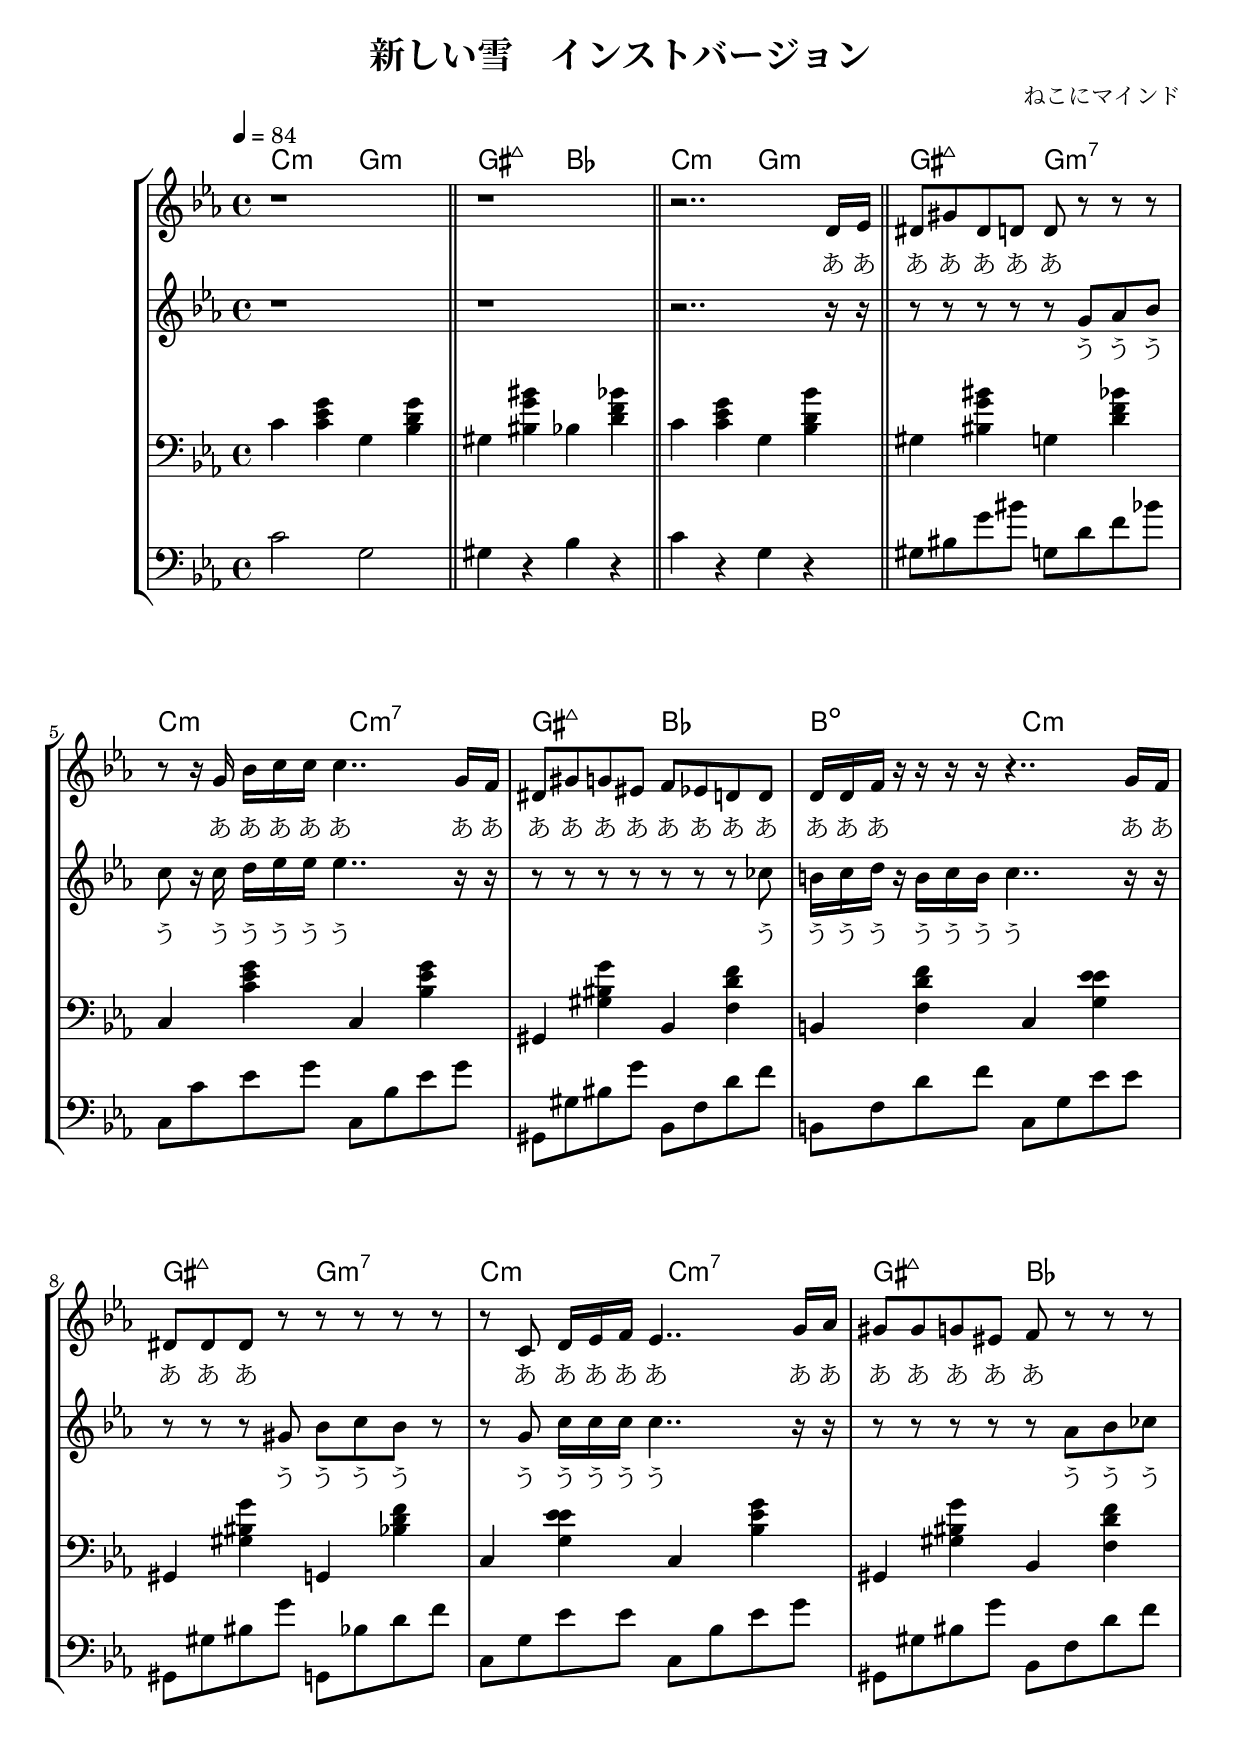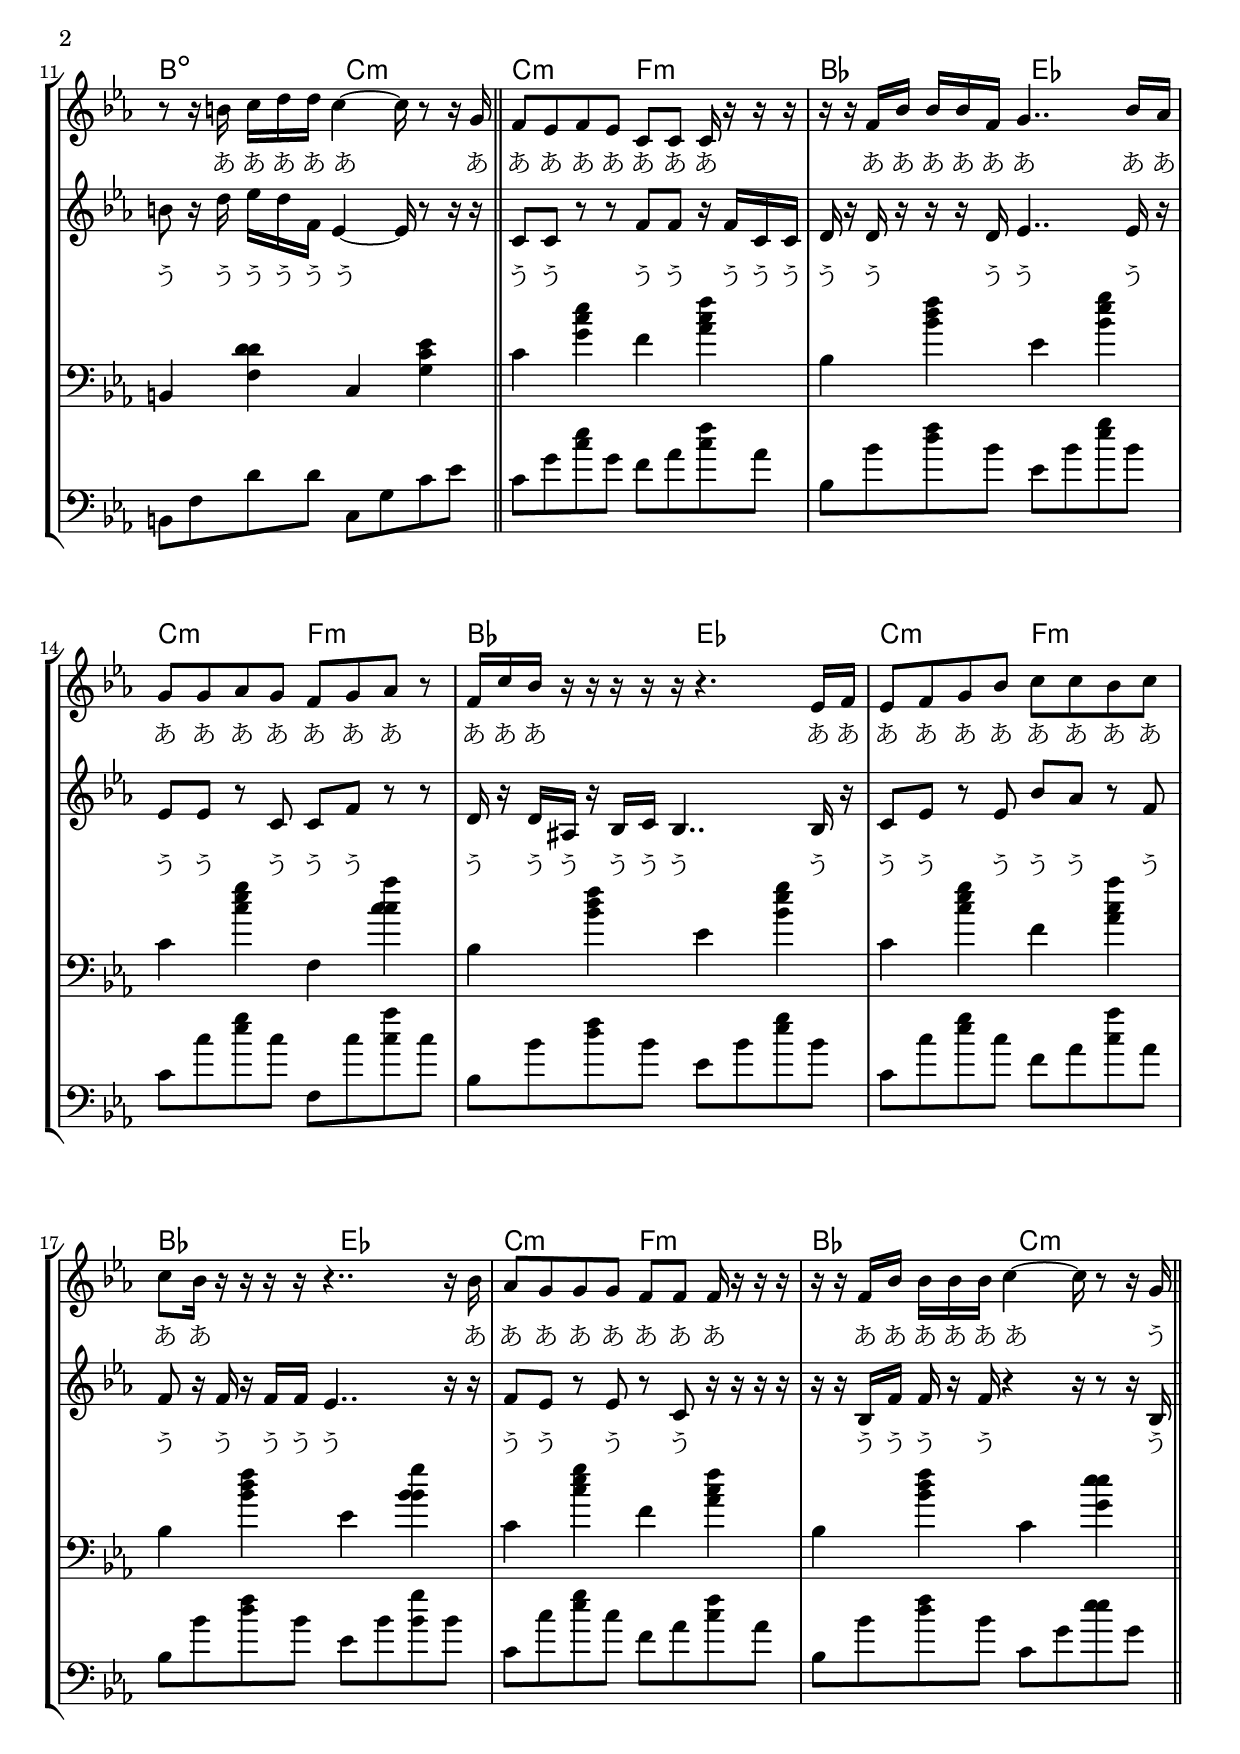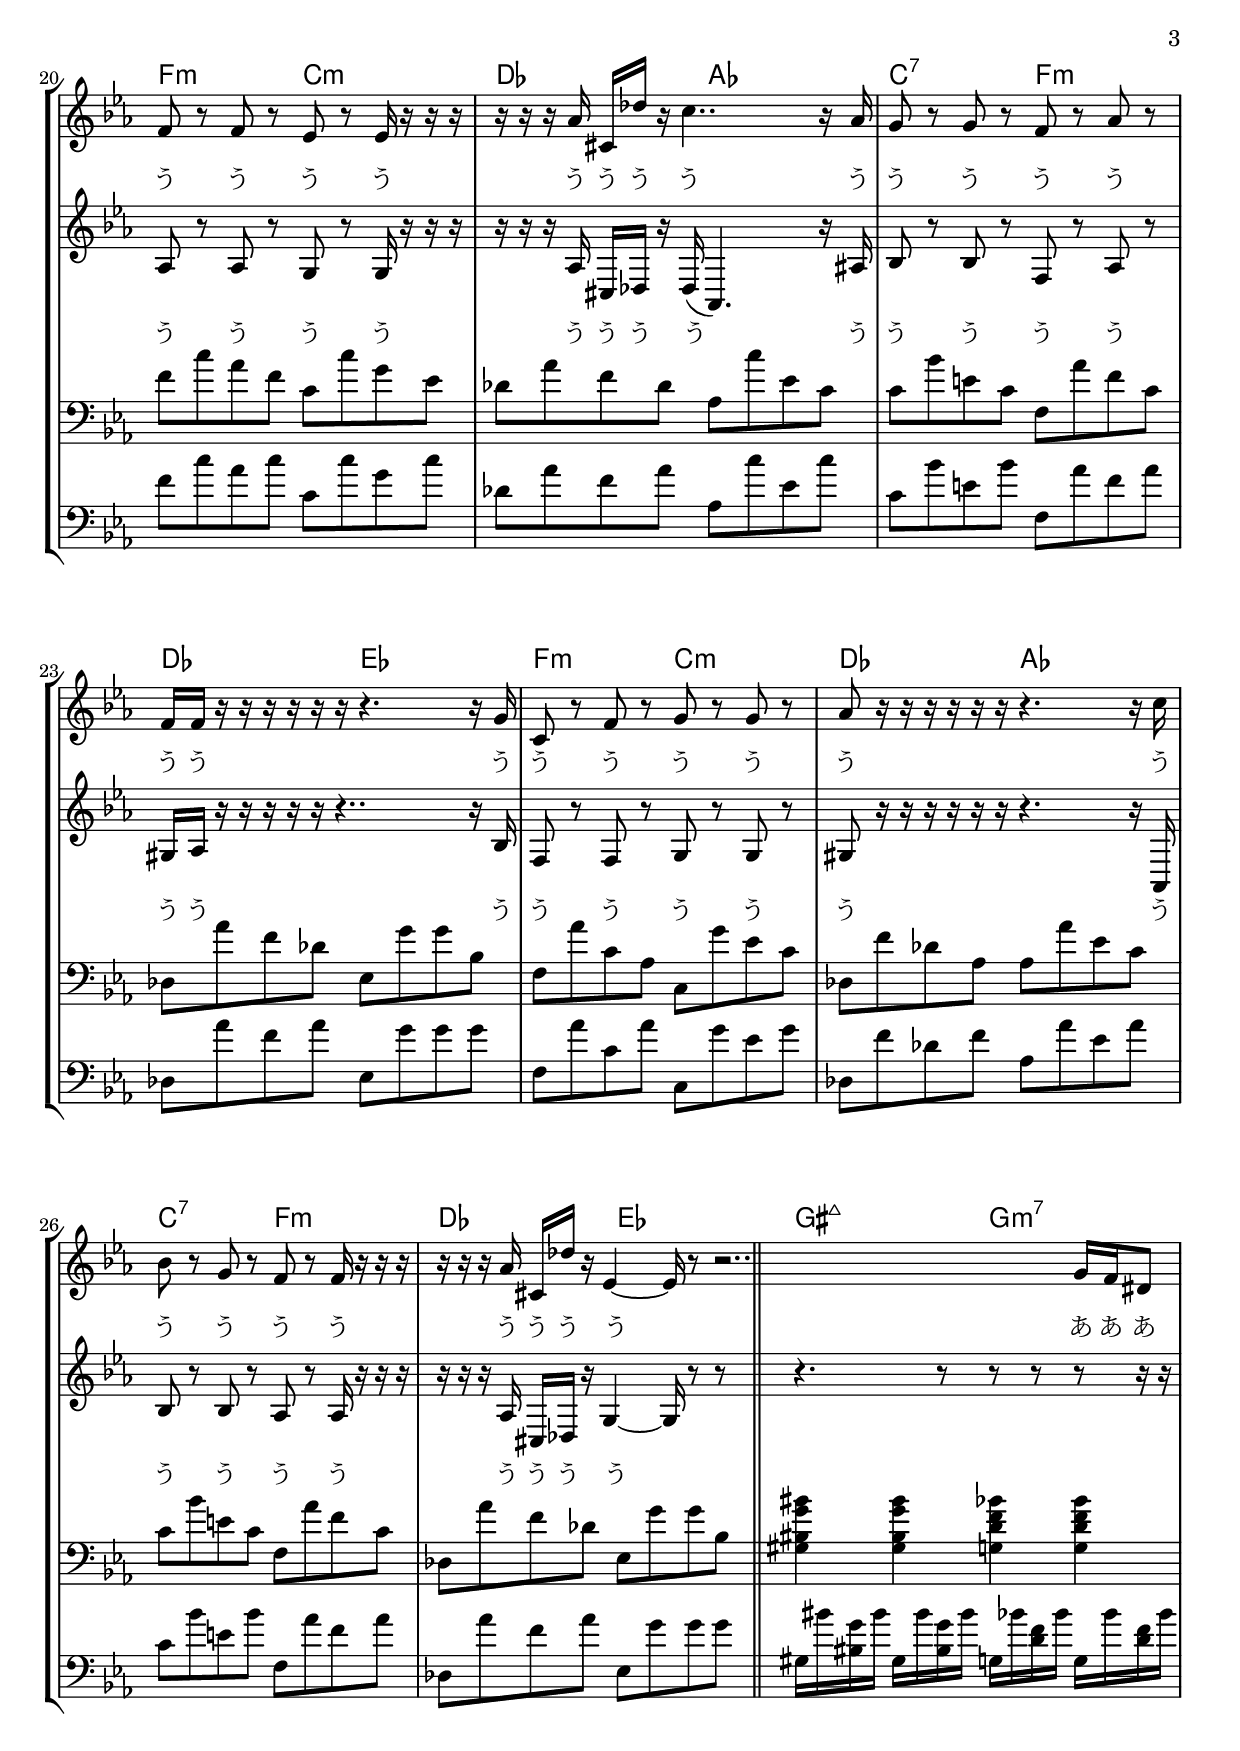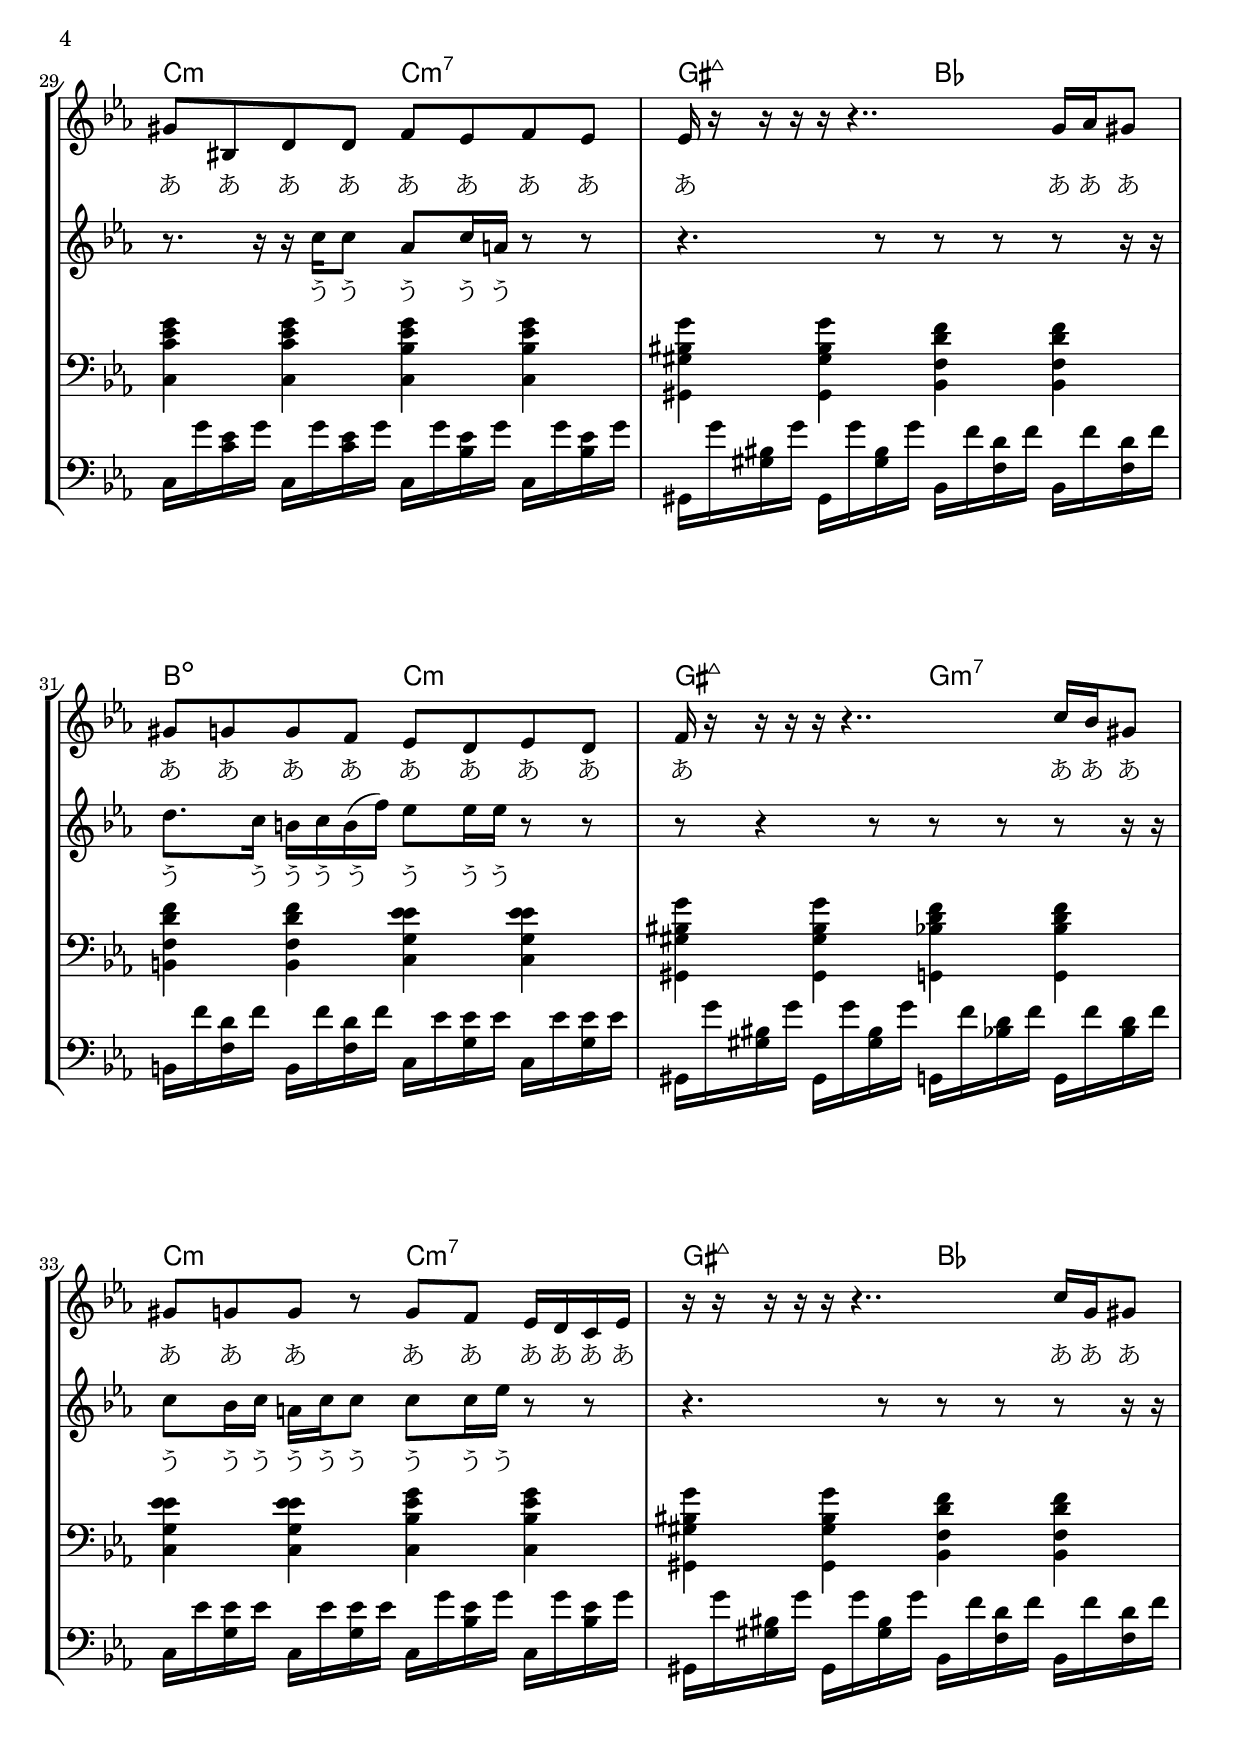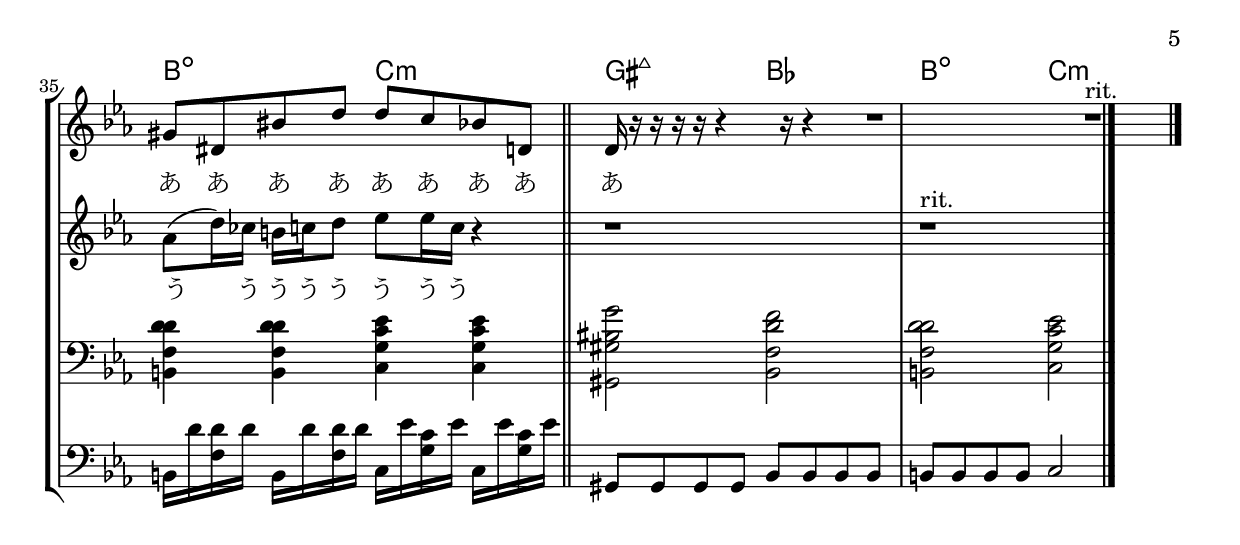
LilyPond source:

\version "2.12.1"

\header {
	title = \markup {新しい雪　インストバージョン}
	composer = \markup \center-column {ねこにマインド}
}

harmony = \chordmode {
	c2:m g:m 

	gis:maj7 bes 

	c:m g:m 

	gis:maj7 g:min7 c:m c:min7 gis:maj7 bes b:dim c:m gis:maj7 g:min7 c:m c:min7 gis:maj7 bes b:dim c:m 

	c:m f:m bes es c:m f:m bes es c:m f:m bes es c:m f:m bes c:m 

	f:m c:m des as c:7 f:m des es f:m c:m des as c:7 f:m des es 

	gis:maj7 g:min7 c:m c:min7 gis:maj7 bes b:dim c:m gis:maj7 g:min7 c:m c:min7 gis:maj7 bes b:dim c:m 

	gis:maj7 bes b:dim c:m 
}

melody = {
	\key es \major
	\tempo 4 = 84
	r1   
	r1   
	r2.. 
	\set Staff.midiInstrument = #"Acoustic grand"
	\set Staff.midiMinimumVolume = #0.7
	\set Staff.midiMaximumVolume = #0.9
	d'16  es'16 
	dis'8  gis'8  dis'8  d'8  d'8  r8  r8  r8 
	r8  r16  g'16  bes'16  c''16  c''16  c''4..  g'16  f'16 
	dis'8  gis'8  g'8  eis'8  f'8  es'8  d'8  d'8 
	d'16  d'16  f'16  r16  r16  r16  r16  r4..  g'16  f'16 
	dis'8  dis'8  dis'8  r8  r8  r8  r8  r8 
	r8  c'8  d'16  es'16  f'16  es'4..  g'16  as'16 
	gis'8  gis'8  g'8  eis'8  f'8  r8  r8  r8 
	r8  r16  b'16  c''16  d''16  d''16  c''4~c''16  	r8 	\set Staff.midiInstrument = #"Acoustic grand"
	\set Staff.midiMinimumVolume = #0.7
	\set Staff.midiMaximumVolume = #0.9
	r16  g'16 
	f'8  es'8  f'8  es'8  c'8  c'8  c'16  r16  r16  r16 
	r16  r16  f'16  bes'16  bes'16  bes'16  f'16  g'4..  bes'16  as'16 
	g'8  g'8  as'8  g'8  f'8  g'8  as'8  r8 
	f'16  c''16  bes'16  r16  r16  r16  r16  r16  r4.  es'16  f'16 
	es'8  f'8  g'8  bes'8  c''8  c''8  bes'8  c''8 
	c''8  bes'16  r16  r16  r16  r16  r4..  r16  bes'16 
	as'8  g'8  g'8  g'8  f'8  f'8  f'16  r16  r16  r16 
	r16  r16  f'16  bes'16  bes'16  bes'16  bes'16  c''4~c''16  	r8 	\set Staff.midiInstrument = #"Blown Bottle"
	\set Staff.midiMinimumVolume = #0.7
	\set Staff.midiMaximumVolume = #0.9
	r16  g'16 
	f'8  r8  f'8  r8  es'8  r8  es'16  r16  r16  r16 
	r16  r16  r16  as'16  cis'16  des''16  r16  c''4..  r16  as'16 
	g'8  r8  g'8  r8  f'8  r8  as'8  r8 
	f'16  f'16  r16  r16  r16  r16  r16  r16  r4.  r16  g'16 
	c'8  r8  f'8  r8  g'8  r8  g'8  r8 
	as'8  r16  r16  r16  r16  r16  r16  r4.  r16  c''16 
	bes'8  r8  g'8  r8  f'8  r8  f'16  r16  r16  r16 
	r16  r16  r16  as'16  cis'16  des''16  r16  es'4~es'16  	r8 	\set Staff.midiInstrument = #"Acoustic grand"
	\set Staff.midiMinimumVolume = #0.7
	\set Staff.midiMaximumVolume = #0.9
	r2.. g'16  f'16 
	dis'8  gis'8  bis8  d'8  d'8  f'8  es'8  f'8 
	es'8  es'16  r16  r16  r16  r16  r4..  g'16  as'16 
	gis'8  gis'8  g'8  g'8  f'8  es'8  d'8  es'8 
	d'8  f'16  r16  r16  r16  r16  r4..  c''16  bes'16 
	gis'8  gis'8  g'8  g'8  r8  g'8  f'8  es'16  d'16 
	c'16  es'16  r16  r16  r16  r16  r16  r4..  c''16  g'16 
	gis'8  gis'8  dis'8  bis'8  d''8  d''8  c''8  bes'8 
	d'8  d'16  r16  r16  r16  r16  r4 r16  	r4 	r1 | r1^"rit." \bar "|."
}

words = \lyricmode {
	
	
	
	あ  あ  あ  あ  あ  あ  あ  あ  あ  あ  あ  あ  あ  あ  あ  あ  あ  あ  あ  あ  あ  あ  あ  あ  あ  あ  あ  あ  あ  あ  あ  あ  あ  あ  あ  あ  あ  あ  あ  あ  あ  あ  あ  あ  あ  あ  あ  
	あ  あ  あ  あ  あ  あ  あ  あ  あ  あ  あ  あ  あ  あ  あ  あ  あ  あ  あ  あ  あ  あ  あ  あ  あ  あ  あ  あ  あ  あ  あ  あ  あ  あ  あ  あ  あ  あ  あ  あ  あ  あ  あ  あ  あ  あ  あ  あ  あ  あ  あ  あ  
	う  う  う  う  う  う  う  う  う  う  う  う  う  う  う  う  う  う  う  う  う  う  う  う  う  う  う  う  う  う  う  
	あ  あ  あ  あ  あ  あ  あ  あ  あ  あ  あ  あ  あ  あ  あ  あ  あ  あ  あ  あ  あ  あ  あ  あ  あ  あ  あ  あ  あ  あ  あ  あ  あ  あ  あ  あ  あ  あ  あ  あ  あ  あ  あ  あ  あ  あ  あ  あ  
	
}

secondmelody = {
	\key es \major
	\tempo 4 = 84
	r1   
	r1   
	r2.. 
	\set Staff.midiInstrument = #"Pad 3 (polysynth)"
	\set Staff.midiMinimumVolume = #0.7
	\set Staff.midiMaximumVolume = #0.9
	r16  r16 
	r8  r8  r8  r8  r8  g'8  as'8  bes'8 
	c''8  r16  c''16  d''16  es''16  es''16  es''4..  r16  r16 
	r8  r8  r8  r8  r8  r8  r8  ces''8 
	b'16  c''16  d''16  r16  b'16  c''16  b'16  c''4..  r16  r16 
	r8  r8  r8  gis'8  bes'8  c''8  bes'8  r8 
	r8  g'8  c''16  c''16  c''16  c''4..  r16  r16 
	r8  r8  r8  r8  r8  as'8  bes'8  ces''8 
	b'8  r16  d''16  es''16  d''16  f'16  es'4~es'16  	r8 	\set Staff.midiInstrument = #"Synth Voice"
	\set Staff.midiMinimumVolume = #0.7
	\set Staff.midiMaximumVolume = #0.9
	r16  r16 
	c'8  c'8  r8  r8  f'8  f'8  r16  f'16  c'16  c'16 
	d'16  r16  d'16  r16  r16  r16  d'16  es'4..  es'16  r16 
	es'8  es'8  r8  c'8  c'8  f'8  r8  r8 
	d'16  r16  d'16  ais16  r16  bes16  c'16  bes4..  bes16  r16 
	c'8  es'8  r8  es'8  bes'8  as'8  r8  f'8 
	f'8  r16  f'16  r16  f'16  f'16  es'4..  r16  r16 
	f'8  es'8  r8  es'8  r8  c'8  r16  r16  r16  r16 
	r16  r16  bes16  f'16  f'16  r16  f'16  r4 r16  	r8 	\set Staff.midiInstrument = #"Acoustic Bass"
	\set Staff.midiMinimumVolume = #0.7
	\set Staff.midiMaximumVolume = #0.9
	r16  bes16 
	as8  r8  as8  r8  g8  r8  g16  r16  r16  r16 
	r16  r16  r16  as16  cis16  des16  r16  des16  (as,4.)  r16  ais16 
	bes8  r8  bes8  r8  f8  r8  as8  r8 
	gis16  as16  r16  r16  r16  r16  r16  r4..  r16  bes16 
	f8  r8  f8  r8  g8  r8  g8  r8 
	gis8  r16  r16  r16  r16  r16  r16  r4.  r16  as,16 
	bes8  r8  bes8  r8  as8  r8  as16  r16  r16  r16 
	r16  r16  r16  as16  cis16  des16  r16  g4~g16  	\set Staff.midiInstrument = #"Synthstrings 2"
	\set Staff.midiMinimumVolume = #0.7
	\set Staff.midiMaximumVolume = #0.9
	r8  r8 
	r4.  r8  r8  r8  r8  r16  r16 
	r8.  r16  r16  c''16  c''8  as'8  c''16  a'16  r8  r8 
	r4.  r8  r8  r8  r8  r16  r16 
	d''8.  c''16  b'16  c''16  b'16  (f''16)  es''8  es''16  es''16  r8  r8 
	r8  r4  r8  r8  r8  r8  r16  r16 
	c''8  bes'16  c''16  a'16  c''16  c''8  c''8  c''16  es''16  r8  r8 
	r4.  r8  r8  r8  r8  r16  r16 
	as'8  (d''16)  ces''16  b'16  c''16  d''8  es''8  es''16  c''16  	r4 	r1 | r1^"rit." \bar "|."
}

secondwords = \lyricmode {
	
	
	
	う  う  う  う  う  う  う  う  う  う  う  う  う  う  う  う  う  う  う  う  う  う  う  う  う  う  う  う  う  う  う  う  う  う  う  
	う  う  う  う  う  う  う  う  う  う  う  う  う  う  う  う  う  う  う  う  う  う  う  う  う  う  う  う  う  う  う  う  う  う  う  う  う  う  う  う  う  う  う  
	う  う  う  う  う  う  う  う  う  う  う  う  う  う  う  う  う  う  う  う  う  う  う  う  う  う  う  う  う  う  う  
	う  う  う  う  う  う  う  う  う  う  う  う  う  う  う  う  う  う  う  う  う  う  う  う  う  う  う  う  う  う  
	
}

tempochange = {
	\tempo 4 = 84
	r1 \bar "||"
	\tempo 4 = 84
	r1 \bar "||"
	\tempo 4 = 84
	r1 \bar "||"
	\tempo 4 = 84
	r1 | r1 | r1 | r1 | r1 | r1 | r1 | r1 \bar "||"
	\tempo 4 = 84
	r1 | r1 | r1 | r1 | r1 | r1 | r1 | r1 \bar "||"
	\tempo 4 = 84
	r1 | r1 | r1 | r1 | r1 | r1 | r1 | r1 \bar "||"
	\tempo 4 = 84
	r1 | r1 | r1 | r1 | r1 | r1 | r1 | r1 \bar "||"
	\tempo 4 = 84
	r1 | \tempo 4 = 63 r2 \tempo 4 = 56 r2 \bar "|."
}

mainacc = {
	\clef bass
	\set Staff.midiInstrument = #"Acoustic grand"
	\set Staff.midiMinimumVolume = #0.3
	\set Staff.midiMaximumVolume = #0.6
	\key es \major
	\tempo 4 = 84
	c'4 <c' es' g'>4
	g4 <bes d' g'>4
	\bar "||"

	\set Staff.midiInstrument = #"Acoustic grand"
	\set Staff.midiMinimumVolume = #0.3
	\set Staff.midiMaximumVolume = #0.6
	gis4 <bis g' bis'>4
	bes4 <d' f' bes'>4
	\bar "||"

	\set Staff.midiInstrument = #"Acoustic grand"
	\set Staff.midiMinimumVolume = #0.3
	\set Staff.midiMaximumVolume = #0.6
	c'4 <c' es' g'>4
	g4 <bes d' bes'>4
	\bar "||"

	\set Staff.midiInstrument = #"Acoustic grand"
	\set Staff.midiMinimumVolume = #0.3
	\set Staff.midiMaximumVolume = #0.6
	gis4 <bis g' bis'>4
	g4 <d' f' bes'>4
	c4 <c' es' g'>4
	c4 <bes es' g'>4
	gis,4 <gis bis g'>4
	bes,4 <f d' f'>4
	b,4 <f d' f'>4
	c4 <g es' es'>4
	gis,4 <gis bis g'>4
	g,4 <bes d' f'>4
	c4 <g es' es'>4
	c4 <bes es' g'>4
	gis,4 <gis bis g'>4
	bes,4 <f d' f'>4
	b,4 <f d' d'>4
	c4 <g c' es'>4
	\bar "||"

	\set Staff.midiInstrument = #"Acoustic grand"
	\set Staff.midiMinimumVolume = #0.3
	\set Staff.midiMaximumVolume = #0.6
	c'4 <g' c'' es''>4
	f'4 <as' c'' f''>4
	bes4 <bes' d'' f''>4
	es'4 <bes' es'' g''>4
	c'4 <c'' es'' g''>4
	f4 <c'' c'' as''>4
	bes4 <bes' d'' f''>4
	es'4 <bes' es'' g''>4
	c'4 <c'' es'' g''>4
	f'4 <as' c'' as''>4
	bes4 <bes' d'' f''>4
	es'4 <bes' bes' g''>4
	c'4 <c'' es'' g''>4
	f'4 <as' c'' f''>4
	bes4 <bes' d'' f''>4
	c'4 <g' es'' es''>4
	\bar "||"

	\set Staff.midiInstrument = #"Acoustic grand"
	\set Staff.midiMinimumVolume = #0.3
	\set Staff.midiMaximumVolume = #0.6
	f'8 c'' as' f'
	c'8 c'' g' es'
	des'8 as' f' des'
	as8 c'' es' c'
	c'8 bes' e' c'
	f8 as' f' c'
	des8 as' f' des'
	es8 g' g' bes
	f8 as' c' as
	c8 g' es' c'
	des8 f' des' as
	as8 as' es' c'
	c'8 bes' e' c'
	f8 as' f' c'
	des8 as' f' des'
	es8 g' g' bes
	\bar "||"

	\set Staff.midiInstrument = #"Acoustic grand"
	\set Staff.midiMinimumVolume = #0.3
	\set Staff.midiMaximumVolume = #0.6
	<gis bis g' bis'>4 <gis bis g' bis'>4
	<g d' f' bes'>4 <g d' f' bes'>4
	<c c' es' g'>4 <c c' es' g'>4
	<c bes es' g'>4 <c bes es' g'>4
	<gis, gis bis g'>4 <gis, gis bis g'>4
	<bes, f d' f'>4 <bes, f d' f'>4
	<b, f d' f'>4 <b, f d' f'>4
	<c g es' es'>4 <c g es' es'>4
	<gis, gis bis g'>4 <gis, gis bis g'>4
	<g, bes d' f'>4 <g, bes d' f'>4
	<c g es' es'>4 <c g es' es'>4
	<c bes es' g'>4 <c bes es' g'>4
	<gis, gis bis g'>4 <gis, gis bis g'>4
	<bes, f d' f'>4 <bes, f d' f'>4
	<b, f d' d'>4 <b, f d' d'>4
	<c g c' es'>4 <c g c' es'>4
	\bar "||"

	\set Staff.midiInstrument = #"Acoustic grand"
	\set Staff.midiMinimumVolume = #0.3
	\set Staff.midiMaximumVolume = #0.6
	<gis, gis bis g'>2
	<bes, f d' f'>2
	<b, f d' d'>2
	<c g c' es'>2
	\bar "|."
}

subacc = {
	\clef bass
	\set Staff.midiInstrument = #"Synth Drum"
	\set Staff.midiMinimumVolume = #0.3
	\set Staff.midiMaximumVolume = #0.6
	\key es \major
	\tempo 4 = 84
	c'2
	~g2
	\bar "||"

	\set Staff.midiInstrument = #"Vibraphone"
	\set Staff.midiMinimumVolume = #0.3
	\set Staff.midiMaximumVolume = #0.6
	gis4 r4
	bes4 r4
	\bar "||"

	\set Staff.midiInstrument = #"Vibraphone"
	\set Staff.midiMinimumVolume = #0.3
	\set Staff.midiMaximumVolume = #0.6
	c'4 r4
	g4 r4
	\bar "||"

	\set Staff.midiInstrument = #"Pad 7 (halo)"
	\set Staff.midiMinimumVolume = #0.3
	\set Staff.midiMaximumVolume = #0.6
	gis8 bis8 g'8 bis'8
	g8 d'8 f'8 bes'8
	c8 c'8 es'8 g'8
	c8 bes8 es'8 g'8
	gis,8 gis8 bis8 g'8
	bes,8 f8 d'8 f'8
	b,8 f8 d'8 f'8
	c8 g8 es'8 es'8
	gis,8 gis8 bis8 g'8
	g,8 bes8 d'8 f'8
	c8 g8 es'8 es'8
	c8 bes8 es'8 g'8
	gis,8 gis8 bis8 g'8
	bes,8 f8 d'8 f'8
	b,8 f8 d'8 d'8
	c8 g8 c'8 es'8
	\bar "||"

	\set Staff.midiInstrument = #"Pad 4 (choir)"
	\set Staff.midiMinimumVolume = #0.3
	\set Staff.midiMaximumVolume = #0.6
	c'8 g' <c'' es''> g'
	f'8 as' <c'' f''> as'
	bes8 bes' <d'' f''> bes'
	es'8 bes' <es'' g''> bes'
	c'8 c'' <es'' g''> c''
	f8 c'' <c'' as''> c''
	bes8 bes' <d'' f''> bes'
	es'8 bes' <es'' g''> bes'
	c'8 c'' <es'' g''> c''
	f'8 as' <c'' as''> as'
	bes8 bes' <d'' f''> bes'
	es'8 bes' <bes' g''> bes'
	c'8 c'' <es'' g''> c''
	f'8 as' <c'' f''> as'
	bes8 bes' <d'' f''> bes'
	c'8 g' <es'' es''> g'
	\bar "||"

	\set Staff.midiInstrument = #"Acoustic grand"
	\set Staff.midiMinimumVolume = #0.3
	\set Staff.midiMaximumVolume = #0.6
	f'8 c'' as' c''
	c'8 c'' g' c''
	des'8 as' f' as'
	as8 c'' es' c''
	c'8 bes' e' bes'
	f8 as' f' as'
	des8 as' f' as'
	es8 g' g' g'
	f8 as' c' as'
	c8 g' es' g'
	des8 f' des' f'
	as8 as' es' as'
	c'8 bes' e' bes'
	f8 as' f' as'
	des8 as' f' as'
	es8 g' g' g'
	\bar "||"

	\set Staff.midiInstrument = #"Pad 1 (new age)"
	\set Staff.midiMinimumVolume = #0.3
	\set Staff.midiMaximumVolume = #0.6
	gis16 bis' <bis g'> bis' gis bis' <bis g'> bis'
	g16 bes' <d' f'> bes' g bes' <d' f'> bes'
	c16 g' <c' es'> g' c g' <c' es'> g'
	c16 g' <bes es'> g' c g' <bes es'> g'
	gis,16 g' <gis bis> g' gis, g' <gis bis> g'
	bes,16 f' <f d'> f' bes, f' <f d'> f'
	b,16 f' <f d'> f' b, f' <f d'> f'
	c16 es' <g es'> es' c es' <g es'> es'
	gis,16 g' <gis bis> g' gis, g' <gis bis> g'
	g,16 f' <bes d'> f' g, f' <bes d'> f'
	c16 es' <g es'> es' c es' <g es'> es'
	c16 g' <bes es'> g' c g' <bes es'> g'
	gis,16 g' <gis bis> g' gis, g' <gis bis> g'
	bes,16 f' <f d'> f' bes, f' <f d'> f'
	b,16 d' <f d'> d' b, d' <f d'> d'
	c16 es' <g c'> es' c es' <g c'> es'
	\bar "||"

	\set Staff.midiInstrument = #"Pad 3 (polysynth)"
	\set Staff.midiMinimumVolume = #0.3
	\set Staff.midiMaximumVolume = #0.6
	gis,8 gis,8 gis,8 gis,8
	bes,8 bes,8 bes,8 bes,8
	b,8 b,8 b,8 b,8
	c2
	\bar "|."
}

percA = {
	\drummode {
	r1 \bar "||"
	r1 \bar "||"
	r1 \bar "||"
	r1 |r1 |r1 |r1 |r1 |r1 |r1 |r1 \bar "||"
	r1  |r1  |r1  |r1  |r1  |r1  |r1  |r2 r8 hho4 hho8  \bar "||"
	r1 |r1 |r1 |r1 |r1 |r1 |r1 |r1 \bar "||"
	cymr4 cymr4 cymr4 cymr4  |cymr4 cymr8 cymr16 cymr16 cymr4 cymr4  |cymr4 cymr4 cymr4 cymr4  |cymr4 cymr2.  |cymr4 cymr4 cymr4 cymr4  |cymr4 cymr8 cymr16 cymr16 cymr4 cymr4  |cymr4 cymr4 cymr4 cymr4  |cymr4 cymr2.  \bar "||"
	r1  |r2 r8 hho4 hho8  \bar "|."
	}
}

percB = {
	\drummode {
	r1 \bar "||"
	r1 \bar "||"
	r1 \bar "||"
	r1 |r1 |r1 |r1 |r1 |r1 |r1 |r1 \bar "||"
	r4. hhp2 hhp8  |r4. hhp2 hhp8  |r4. hhp2 hhp8  |r4. hhp2 hhp8  |r4. hhp2 hhp8  |r4. hhp2 hhp8  |r4. hhp2 hhp8  |hhp4 hhp4 hhp4 hhp4  \bar "||"
	r1 |r1 |r1 |r1 |r1 |r1 |r1 |r1 \bar "||"
	r2 sn2  |r2 sn2  |r2 sn2  |r8 sn8 sn2.  |r2 sn2  |r2 sn2  |r2 sn2  |r8 sn8 sn2.  \bar "||"
	r4. hhp2 hhp8  |hhp4 hhp4 hhp4 hhp4  \bar "|."
	}
}

percC = {
	\drummode {
	r1 \bar "||"
	r1 \bar "||"
	r1 \bar "||"
	r1 |r1 |r1 |r1 |r1 |r1 |r1 |r1 \bar "||"
	hh4 hh4 hh4 hh4  |hh4 hh4 hh4 hh4  |hh4 hh4 hh4 hh4  |hh4 hh4 hh4 hh4  |hh4 hh4 hh4 hh4  |hh4 hh4 hh4 hh4  |hh4 hh4 hh4 hh4  |r4. hh2 r8  \bar "||"
	r1 |r1 |r1 |r1 |r1 |r1 |r1 |r1 \bar "||"
	bd2. r8 bd8  |bd2. r8 bd8  |bd2. r8 bd8  |bd4. bd8 bd4. bd8  |bd2. r8 bd8  |bd2. r8 bd8  |bd2. r8 bd8  |bd2 r8 bd4.  \bar "||"
	hh4 hh4 hh4 hh4  |r4. hh2 r8  \bar "|."
	}
}

percD = {
	\drummode {
	r1 \bar "||"
	r1 \bar "||"
	r1 \bar "||"
	r1 |r1 |r1 |r1 |r1 |r1 |r1 |r1 \bar "||"
	bd2. r8 bd8  |bd8. bd8. bd2 bd8  |bd2. r8 bd8  |bd8. bd8. bd2 bd8  |bd2. r8 bd8  |bd8. bd8. bd2 bd8  |bd2. r8 bd8  |bd8. bd4. r16 bd4 bd8  \bar "||"
	r1 |r1 |r1 |r1 |r1 |r1 |r1 |r1 \bar "||"
	r1 |r1 |r1 |r2 r8 tommh8 tommh4  |r1 |r1 |r1 |r8. tommh8. tommh2 r8  \bar "||"
	bd2. r8 bd8  |bd8. bd4. r16 bd4 bd8  \bar "|."
	}
}

percE = {
	\drummode {
	r1 \bar "||"
	r1 \bar "||"
	r1 \bar "||"
	r1 |r1 |r1 |r1 |r1 |r1 |r1 |r1 \bar "||"
	r1 | r1 | r1 | r1 | r1 | r1 | r1 | r1 \bar "||"
	r1 |r1 |r1 |r1 |r1 |r1 |r1 |r1 \bar "||"
	r1 |r1 |r1 |r2. r8 toml8  |r1 |r1 |r1 |r2. toml8 toml8  \bar "||"
	r1 | r1 \bar "|."
	}
}

percF = {
	\drummode {
	r1 \bar "||"
	r1 \bar "||"
	r1 \bar "||"
	r1 | r1 | r1 | r1 | r1 | r1 | r1 | r1 \bar "||"
	r1 | r1 | r1 | r1 | r1 | r1 | r1 | r1 \bar "||"
	r1 | r1 | r1 | r1 | r1 | r1 | r1 | r1 \bar "||"
	r1 |r1 |r1 |r1 |r1 |r1 |r1 |hho1  \bar "||"
	r1 | r1 \bar "|."
	}
}

\score {
	<<
		\new StaffGroup <<
			\new ChordNames {\harmony}
			\new Voice = "melody" {\melody}
			\new Lyrics \lyricsto "melody" \words
			\new Voice = "secondmelody" {\secondmelody}
			\new Lyrics \lyricsto "secondmelody" \secondwords
			\new Staff = "mainacc" {\mainacc}
			\new Staff = "subacc" {\subacc}
		>>
	>>
	\layout { }
}
